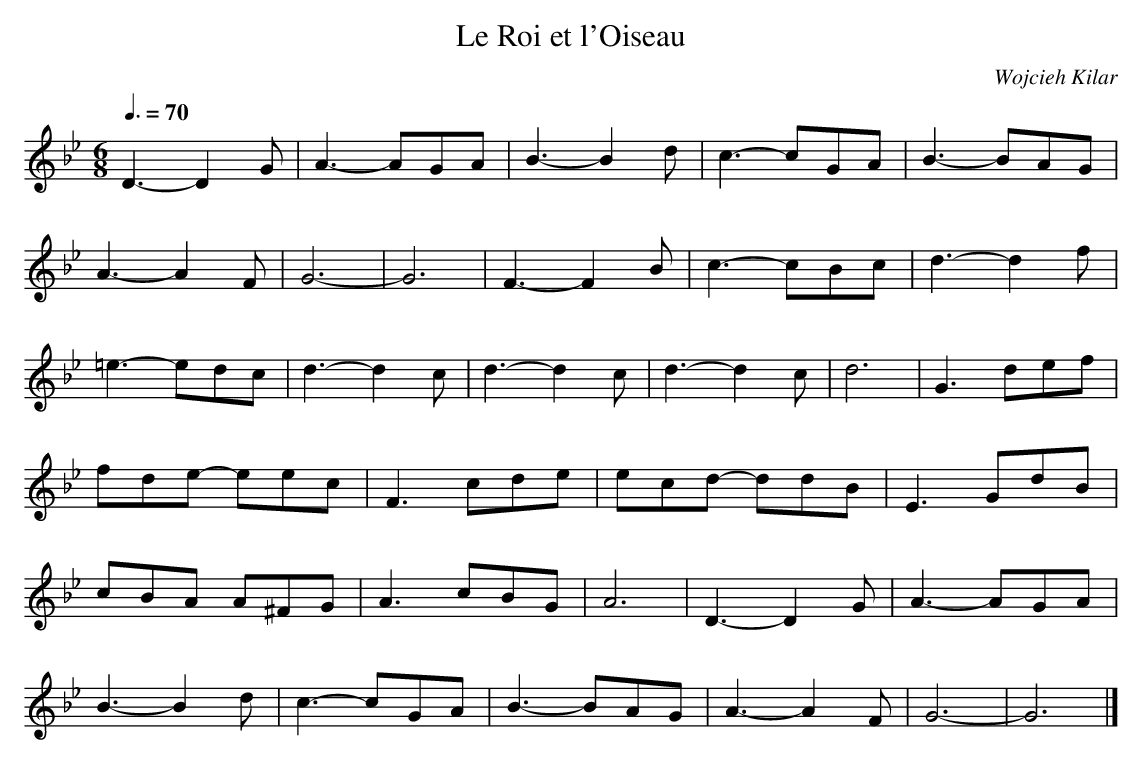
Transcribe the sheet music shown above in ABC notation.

X:1
T:Le Roi et l'Oiseau
C:Wojcieh Kilar
M: 6/8
L: 1/8
Q:3/8=70
K:Gm % 2 flats
D3-D2G| A3-AGA| B3-B2d|c3-cGA|B3-BAG|
A3-A2F| G6-   | G6    |F3-F2B| c3-cBc|d3-d2f|
=e3-edc|d3-d2c| d3-d2c| d3-d2c| d6|G3 def|
fde- eec| F3 cde| ecd- ddB|E3 GdB|
cBA A^FG| A3 cBG| A6|D3-D2G|A3-AGA|
B3-B2d| c3-cGA|B3-BAG|A3-A2F| G6-|G6|]
